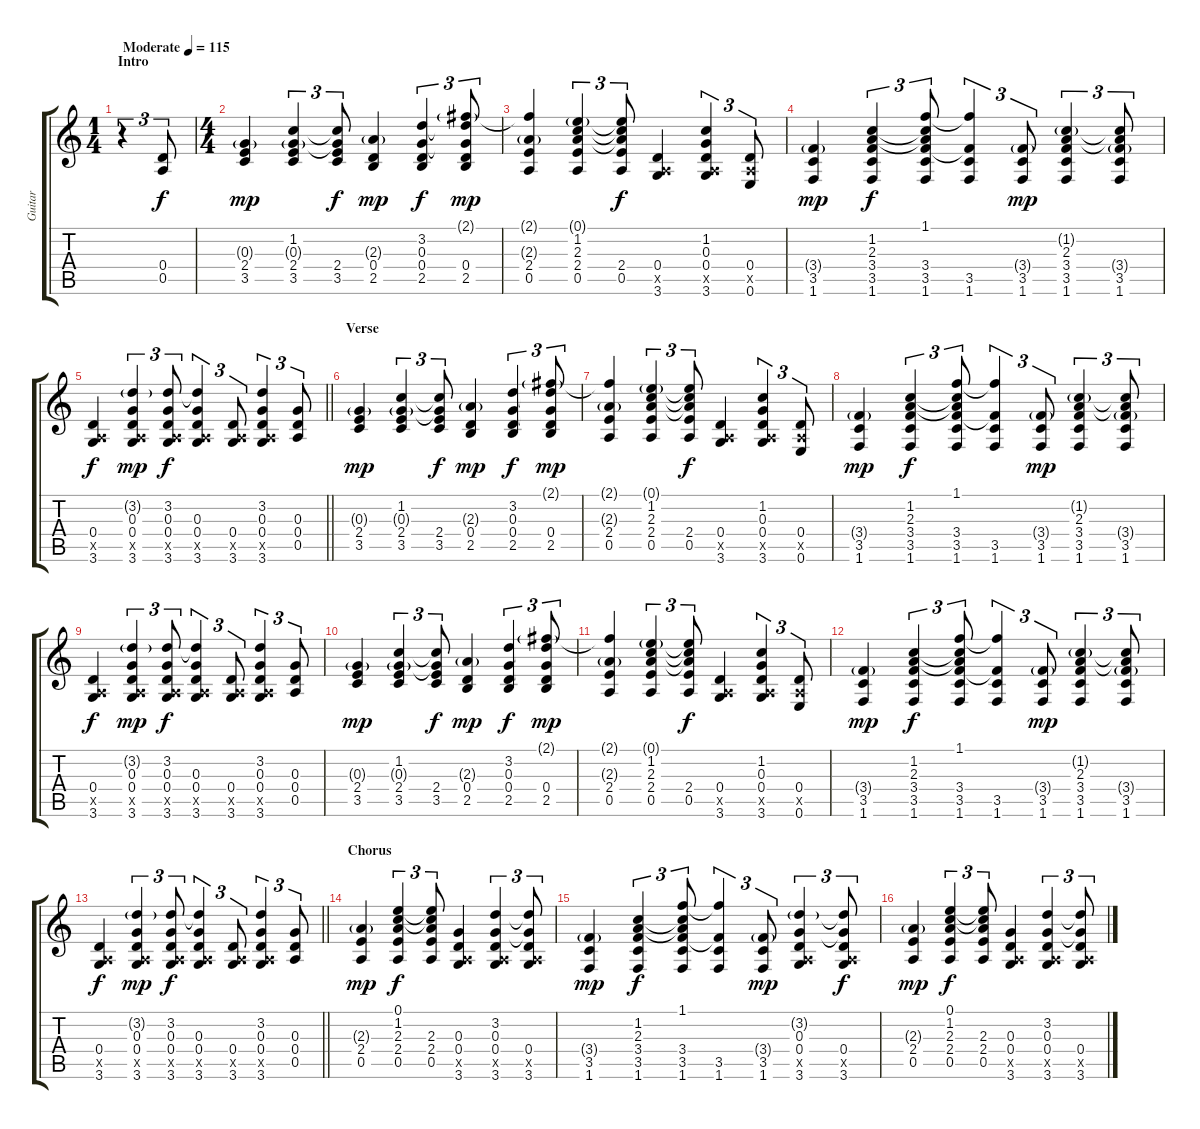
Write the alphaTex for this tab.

\track ("Guitar" "Guitar") {instrument acousticguitarsteel}
\staff {score tabs}
\tuning (E4 B3 G3 D3 A2 E2) {hide}
\ts (1 4)
\section ("" "Intro")
\tempo (115 "Moderate")
\clef g2
\ks c
r.4{tu (3 2) dy f instrument acousticguitarsteel} (0.4 0.5).8{tu (3 2)} |
\ts (4 4)
(0.3{g} 2.4 3.5).4{dy mp} (1.2 0.3{g} 2.4 3.5).4{tu (3 2)} (1.2{t} 0.3{t} 2.4 3.5).8{tu (3 2) dy f} (2.3{g} 0.4 2.5).4{dy mp} (3.2 0.3 0.4 2.5).4{tu (3 2) dy f} (2.1{g} 3.2{t} 0.3{t} 0.4 2.5).8{tu (3 2) dy mp} |
(2.1{t} 2.3{g} 2.4 0.5).4 (0.1{g} 1.2 2.3 2.4 0.5).4{tu (3 2)} (0.1{t} 1.2{t} 2.3{t} 2.4 0.5).8{tu (3 2) dy f} (0.4 0.5{x} 3.6).4 (1.2 0.3 0.4 0.5{x} 3.6).4{tu (3 2)} (0.4 0.5{x} 0.6).8{tu (3 2)} |
(3.4{g} 3.5 1.6).4{dy mp} (1.2 2.3 3.4 3.5 1.6).4{tu (3 2) dy f} (1.1 1.2{t} 2.3{t} 3.4 3.5 1.6).8{tu (3 2)} (1.1{t} 3.4{t} 3.5 1.6).4{tu (3 2)} (3.4{g} 3.5 1.6).8{tu (3 2) dy mp} (1.2{g} 2.3 3.4 3.5 1.6).4{tu (3 2)} (1.2{t} 2.3{t} 3.4{g} 3.5 1.6).8{tu (3 2)} |
\barLineRight lightlight
(0.4 0.5{x} 3.6).4{dy f} (3.2{g} 0.3 0.4 0.5{x} 3.6).4{tu (3 2) dy mp} (3.2 0.3 0.4 0.5{x} 3.6).8{tu (3 2) dy f} (3.2{t} 0.3 0.4 0.5{x} 3.6).4{tu (3 2)} (0.4 0.5{x} 3.6).8{tu (3 2)} (3.2 0.3 0.4 0.5{x} 3.6).4{tu (3 2)} (0.3 0.4 0.5).8{tu (3 2)} |
\section ("" "Verse")
(0.3{g} 2.4 3.5).4{dy mp} (1.2 0.3{g} 2.4 3.5).4{tu (3 2)} (1.2{t} 0.3{t} 2.4 3.5).8{tu (3 2) dy f} (2.3{g} 0.4 2.5).4{dy mp} (3.2 0.3 0.4 2.5).4{tu (3 2) dy f} (2.1{g} 3.2{t} 0.3{t} 0.4 2.5).8{tu (3 2) dy mp} |
(2.1{t} 2.3{g} 2.4 0.5).4 (0.1{g} 1.2 2.3 2.4 0.5).4{tu (3 2)} (0.1{t} 1.2{t} 2.3{t} 2.4 0.5).8{tu (3 2) dy f} (0.4 0.5{x} 3.6).4 (1.2 0.3 0.4 0.5{x} 3.6).4{tu (3 2)} (0.4 0.5{x} 0.6).8{tu (3 2)} |
(3.4{g} 3.5 1.6).4{dy mp} (1.2 2.3 3.4 3.5 1.6).4{tu (3 2) dy f} (1.1 1.2{t} 2.3{t} 3.4 3.5 1.6).8{tu (3 2)} (1.1{t} 3.4{t} 3.5 1.6).4{tu (3 2)} (3.4{g} 3.5 1.6).8{tu (3 2) dy mp} (1.2{g} 2.3 3.4 3.5 1.6).4{tu (3 2)} (1.2{t} 2.3{t} 3.4{g} 3.5 1.6).8{tu (3 2)} |
(0.4 0.5{x} 3.6).4{dy f} (3.2{g} 0.3 0.4 0.5{x} 3.6).4{tu (3 2) dy mp} (3.2 0.3 0.4 0.5{x} 3.6).8{tu (3 2) dy f} (3.2{t} 0.3 0.4 0.5{x} 3.6).4{tu (3 2)} (0.4 0.5{x} 3.6).8{tu (3 2)} (3.2 0.3 0.4 0.5{x} 3.6).4{tu (3 2)} (0.3 0.4 0.5).8{tu (3 2)} |
(0.3{g} 2.4 3.5).4{dy mp} (1.2 0.3{g} 2.4 3.5).4{tu (3 2)} (1.2{t} 0.3{t} 2.4 3.5).8{tu (3 2) dy f} (2.3{g} 0.4 2.5).4{dy mp} (3.2 0.3 0.4 2.5).4{tu (3 2) dy f} (2.1{g} 3.2{t} 0.3{t} 0.4 2.5).8{tu (3 2) dy mp} |
(2.1{t} 2.3{g} 2.4 0.5).4 (0.1{g} 1.2 2.3 2.4 0.5).4{tu (3 2)} (0.1{t} 1.2{t} 2.3{t} 2.4 0.5).8{tu (3 2) dy f} (0.4 0.5{x} 3.6).4 (1.2 0.3 0.4 0.5{x} 3.6).4{tu (3 2)} (0.4 0.5{x} 0.6).8{tu (3 2)} |
(3.4{g} 3.5 1.6).4{dy mp} (1.2 2.3 3.4 3.5 1.6).4{tu (3 2) dy f} (1.1 1.2{t} 2.3{t} 3.4 3.5 1.6).8{tu (3 2)} (1.1{t} 3.4{t} 3.5 1.6).4{tu (3 2)} (3.4{g} 3.5 1.6).8{tu (3 2) dy mp} (1.2{g} 2.3 3.4 3.5 1.6).4{tu (3 2)} (1.2{t} 2.3{t} 3.4{g} 3.5 1.6).8{tu (3 2)} |
\barLineRight lightlight
(0.4 0.5{x} 3.6).4{dy f} (3.2{g} 0.3 0.4 0.5{x} 3.6).4{tu (3 2) dy mp} (3.2 0.3 0.4 0.5{x} 3.6).8{tu (3 2) dy f} (3.2{t} 0.3 0.4 0.5{x} 3.6).4{tu (3 2)} (0.4 0.5{x} 3.6).8{tu (3 2)} (3.2 0.3 0.4 0.5{x} 3.6).4{tu (3 2)} (0.3 0.4 0.5).8{tu (3 2)} |
\section ("" "Chorus")
(2.3{g} 2.4 0.5).4{dy mp} (0.1 1.2 2.3 2.4 0.5).4{tu (3 2) dy f} (0.1{t} 1.2{t} 2.3 2.4 0.5).8{tu (3 2)} (0.3 0.4 0.5{x} 3.6).4 (3.2 0.3 0.4 0.5{x} 3.6).4{tu (3 2)} (3.2{t} 0.3{t} 0.4 0.5{x} 3.6).8{tu (3 2)} |
(3.4{g} 3.5 1.6).4{dy mp} (1.2 2.3 3.4 3.5 1.6).4{tu (3 2) dy f} (1.1 1.2{t} 2.3{t} 3.4 3.5 1.6).8{tu (3 2)} (1.1{t} 3.4{t} 3.5 1.6).4{tu (3 2)} (3.4{g} 3.5 1.6).8{tu (3 2) dy mp} (3.2{g} 0.3 0.4 0.5{x} 3.6).4{tu (3 2)} (3.2{t} 0.3{t} 0.4 0.5{x} 3.6).8{tu (3 2) dy f} |
(2.3{g} 2.4 0.5).4{dy mp} (0.1 1.2 2.3 2.4 0.5).4{tu (3 2) dy f} (0.1{t} 1.2{t} 2.3 2.4 0.5).8{tu (3 2)} (0.3 0.4 0.5{x} 3.6).4 (3.2 0.3 0.4 0.5{x} 3.6).4{tu (3 2)} (3.2{t} 0.3{t} 0.4 0.5{x} 3.6).8{tu (3 2)}
